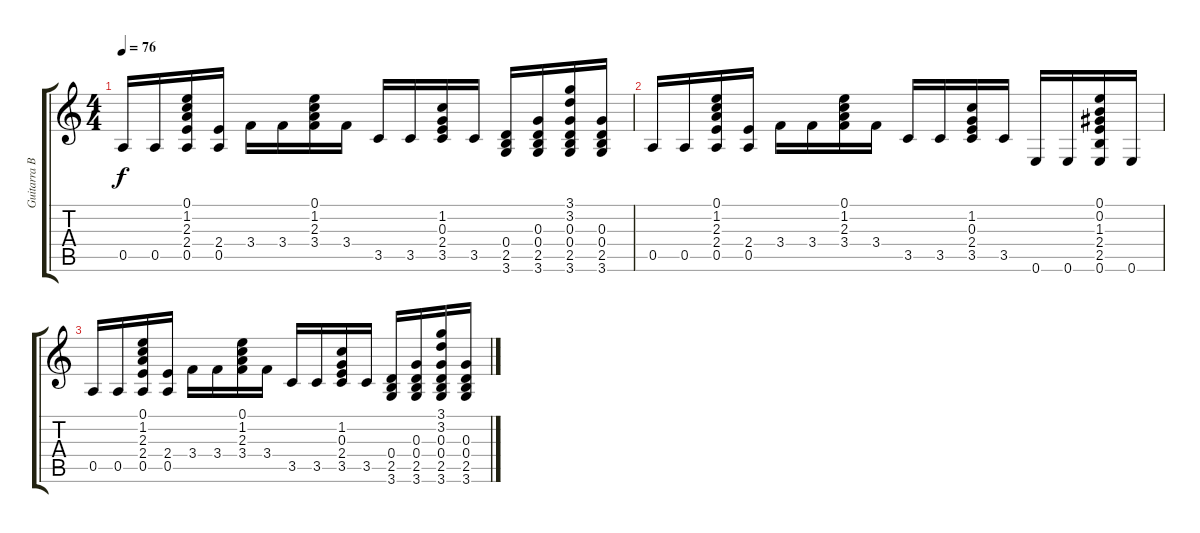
\track ("Guitarra Base (Dinho)" "Guitarra B") {instrument distortionguitar}
\staff {score tabs}
\tuning (E4 B3 G3 D3 A2 E2) {hide}
\ts (4 4)
\tempo 76
\clef g2
\ks c
0.5.16{dy f} 0.5.16 (0.1 1.2 2.3 2.4 0.5).16 (2.4 0.5).16 3.4.16 3.4.16 (0.1 1.2 2.3 3.4).16 3.4.16 3.5.16 3.5.16 (1.2 0.3 2.4 3.5).16 3.5.16 (0.4 2.5 3.6).16 (0.3 0.4 2.5 3.6).16 (3.1 3.2 0.3 0.4 2.5 3.6).16 (0.3 0.4 2.5 3.6).16 |
0.5.16 0.5.16 (0.1 1.2 2.3 2.4 0.5).16 (2.4 0.5).16 3.4.16 3.4.16 (0.1 1.2 2.3 3.4).16 3.4.16 3.5.16 3.5.16 (1.2 0.3 2.4 3.5).16 3.5.16 0.6.16 0.6.16 (0.1 0.2 1.3 2.4 2.5 0.6).16 0.6.16 |
0.5.16 0.5.16 (0.1 1.2 2.3 2.4 0.5).16 (2.4 0.5).16 3.4.16 3.4.16 (0.1 1.2 2.3 3.4).16 3.4.16 3.5.16 3.5.16 (1.2 0.3 2.4 3.5).16 3.5.16 (0.4 2.5 3.6).16 (0.3 0.4 2.5 3.6).16 (3.1 3.2 0.3 0.4 2.5 3.6).16 (0.3 0.4 2.5 3.6).16
